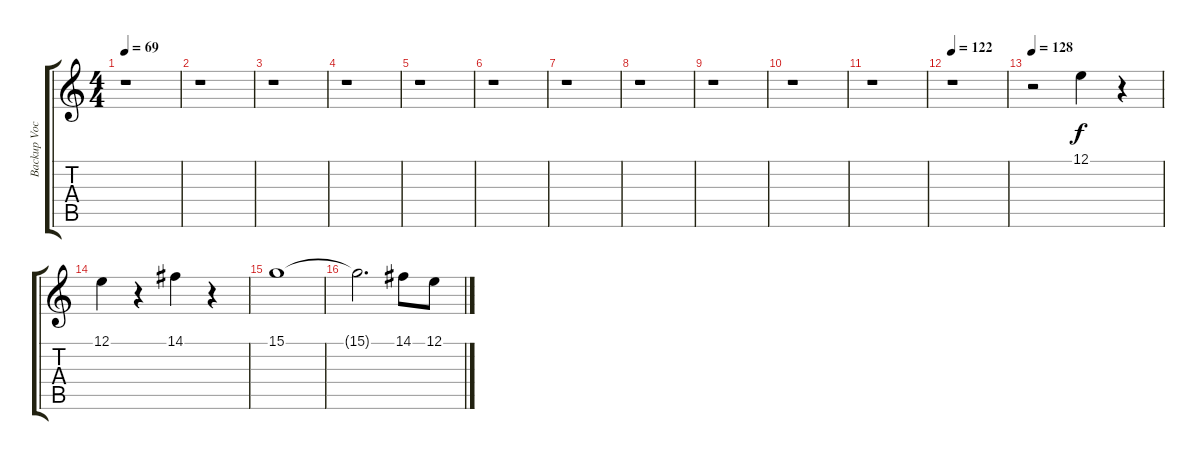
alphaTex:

\track ("Backup Vocals" "Backup Voc") {instrument accordion}
\staff {score tabs}
\tuning (E4 B3 G3 D3 A2 E2) {hide}
\ts (4 4)
\tempo 69
\clef g2
\ks c
r.1{dy f} |
r.1 |
r.1 |
r.1 |
r.1 |
r.1 |
r.1 |
r.1 |
r.1 |
r.1 |
r.1 |
\tempo 122
r.1 |
\tempo 128
r.2 12.1.4 r.4 |
12.1.4 r.4 14.1.4 r.4 |
15.1.1 |
15.1{t}.2{d} 14.1.8 12.1.8
